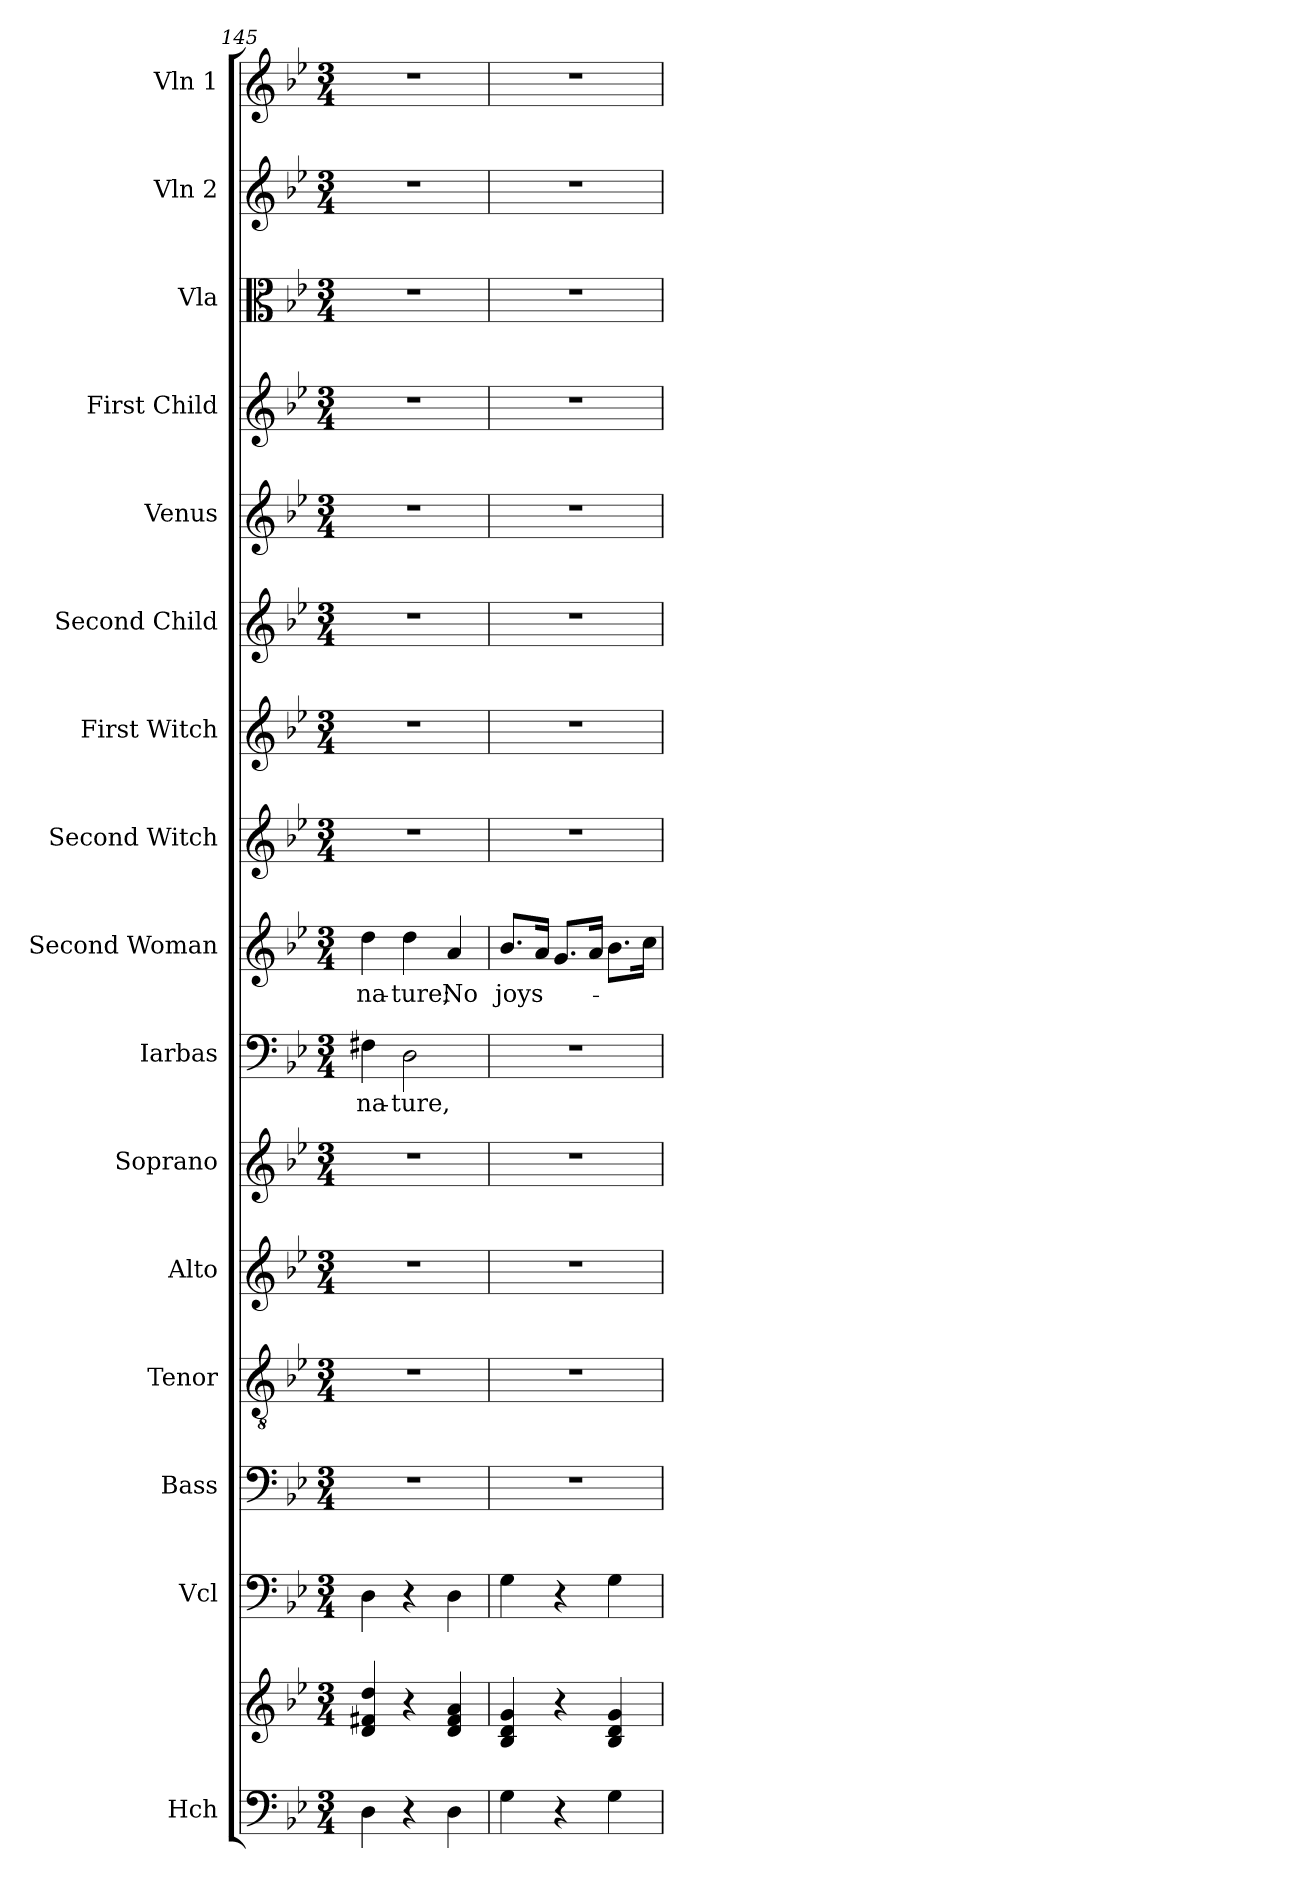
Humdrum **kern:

**kern	**kern	**kern	**kern	**kern	**kern	**kern	**kern	**text	**kern	**text	**kern	**kern	**kern	**kern	**kern	**kern	**kern	**kern
*part16	*part16	*part15	*part14	*part13	*part12	*part11	*part10	*part10	*part9	*part9	*part8	*part7	*part6	*part5	*part4	*part3	*part2	*part1
*staff17	*staff16	*staff15	*staff14	*staff13	*staff12	*staff11	*staff10	*staff10	*staff9	*staff9	*staff8	*staff7	*staff6	*staff5	*staff4	*staff3	*staff2	*staff1
*I"Hch	*	*I"Vcl	*I"Bass	*I"Tenor	*I"Alto	*I"Soprano	*I"Iarbas	*	*I"Second Woman	*	*I"Second Witch	*I"First Witch	*I"Second Child	*I"Venus	*I"First Child	*I"Vla	*I"Vln 2	*I"Vln 1
*I'Hch.	*	*I'Vc.	*I'B.	*I'T.	*I'A.	*I'S.	*I'I.	*	*I'2W	*	*I'W2.	*I'W1	*I'C2.	*I'V.	*I'C1	*I'Vla.	*I'Vln.	*I'Vln.
*clefF4	*clefG2	*clefF4	*clefF4	*clefGv2	*clefG2	*clefG2	*clefF4	*	*clefG2	*	*clefG2	*clefG2	*clefG2	*clefG2	*clefG2	*clefC3	*clefG2	*clefG2
*k[b-e-]	*k[b-e-]	*k[b-e-]	*k[b-e-]	*k[b-e-]	*k[b-e-]	*k[b-e-]	*k[b-e-]	*	*k[b-e-]	*	*k[b-e-]	*k[b-e-]	*k[b-e-]	*k[b-e-]	*k[b-e-]	*k[b-e-]	*k[b-e-]	*k[b-e-]
*M3/4	*M3/4	*M3/4	*M3/4	*M3/4	*M3/4	*M3/4	*M3/4	*	*M3/4	*	*M3/4	*M3/4	*M3/4	*M3/4	*M3/4	*M3/4	*M3/4	*M3/4
=145	=145	=145	=145	=145	=145	=145	=145	=145	=145	=145	=145	=145	=145	=145	=145	=145	=145	=145
!	!	!	!	!	!	!	!	!LO:LY:b	!	!LO:LY:b	!	!	!	!	!	!	!	!
4D\	4d/ 4f#X/ 4dd/	4D\	2.r	2.r	2.r	2.r	4F#X\	na-	4dd\	na-	2.r	2.r	2.r	2.r	2.r	2.r	2.r	2.r
!	!	!	!	!	!	!	!	!LO:LY:b	!	!LO:LY:b	!	!	!	!	!	!	!	!
4r	4r	4r	.	.	.	.	2D\	-ture,	4dd\	-ture;	.	.	.	.	.	.	.	.
!	!	!	!	!	!	!	!	!	!	!LO:LY:b	!	!	!	!	!	!	!	!
4D\	4d/ 4f#/ 4a/	4D\	.	.	.	.	.	.	4a/	No	.	.	.	.	.	.	.	.
=146	=146	=146	=146	=146	=146	=146	=146	=146	=146	=146	=146	=146	=146	=146	=146	=146	=146	=146
!	!	!	!	!	!	!	!	!	!	!LO:LY:b	!	!	!	!	!	!	!	!
4G\	4B-/ 4d/ 4g/	4G\	2.r	2.r	2.r	2.r	2.r	.	8.b-/L	joys-	2.r	2.r	2.r	2.r	2.r	2.r	2.r	2.r
.	.	.	.	.	.	.	.	.	16a/Jk	.	.	.	.	.	.	.	.	.
4r	4r	4r	.	.	.	.	.	.	8.g/L	.	.	.	.	.	.	.	.	.
.	.	.	.	.	.	.	.	.	16a/Jk	.	.	.	.	.	.	.	.	.
4G\	4B-/ 4d/ 4g/	4G\	.	.	.	.	.	.	8.b-\L	.	.	.	.	.	.	.	.	.
.	.	.	.	.	.	.	.	.	16cc\Jk	.	.	.	.	.	.	.	.	.
=	=	=	=	=	=	=	=	=	=	=	=	=	=	=	=	=	=	=
*-	*-	*-	*-	*-	*-	*-	*-	*-	*-	*-	*-	*-	*-	*-	*-	*-	*-	*-
